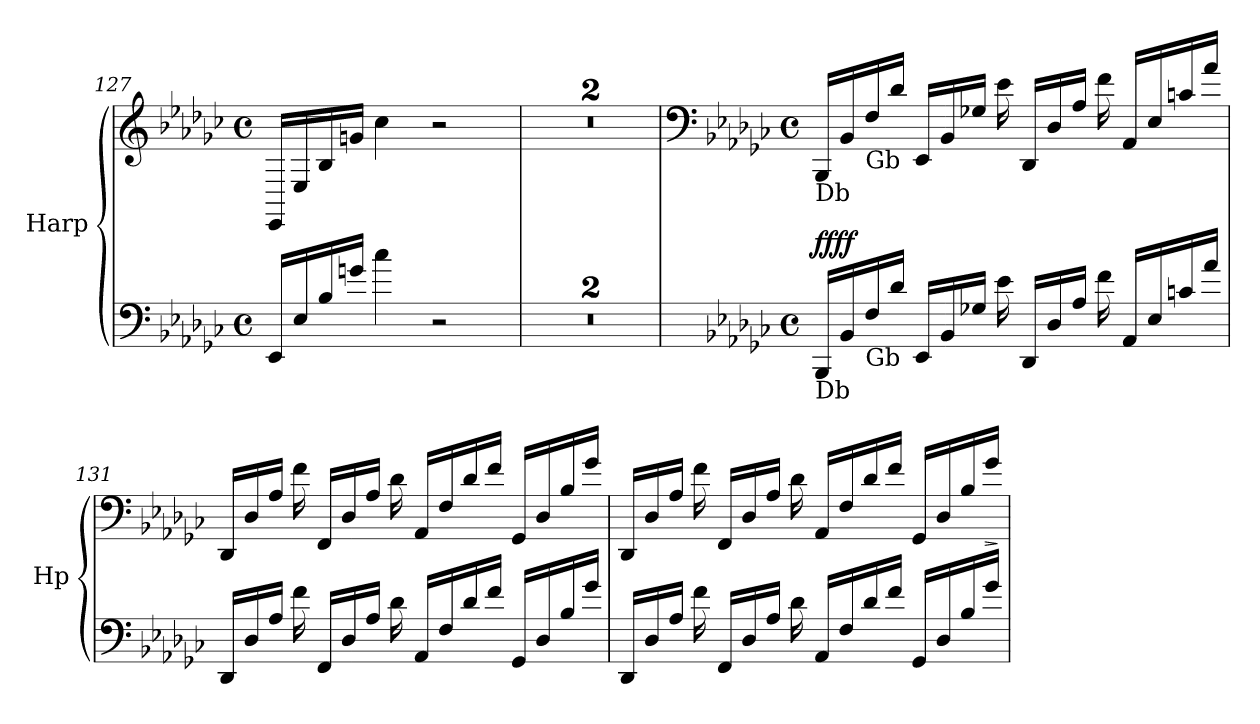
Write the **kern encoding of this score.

**kern	**kern	**dynam
*part1	*part1	*part1
*staff2	*staff1	*staff1/2
*I"Harp	*	*
*I'Hp	*	*
*clefF4	*clefG2	*
*k[b-e-a-d-g-c-]	*k[b-e-a-d-g-c-]	*
*G-:	*G-:	*
*M4/4	*M4/4	*
*met(c)	*met(c)	*
=127	=127	=127
16EE-/LL	16EE-/LL	.
16E-/	16E-/	.
16B-\	16B-\	.
16gn\JJ	16gn\JJ	.
4cc-\	4cc-\	.
2r	2r	.
=128	=128	=128
1r	1r	.
=129	=129	=129
1r	1r	.
!!LO:LB:g=z
=130	=130	=130
*	*clefF4	*
*k[b-e-a-d-g-c-]	*k[b-e-a-d-g-c-]	*
*G-:	*G-:	*
*M4/4	*M4/4	*
*met(c)	*met(c)	*
!	!LO:TX:b:t=Db	!
!LO:TX:b:t=Db	!	!
!	!	!LO:DY:a=2
!	!	!LO:DY:n=1:a
16BBB-/LL	16BBB-/LL	ff ff
16BB-/	16BB-/	.
!	!LO:TX:b:t=Gb	!
!LO:TX:b:t=Gb	!	!
16F/	16F/	.
16d-\JJ	16d-\JJ	.
16EE-/LL	16EE-/LL	.
16BB-/	16BB-/	.
16G-X/JJ	16G-X/JJ	.
16e-\	16e-\	.
16DD-/LL	16DD-/LL	.
16D-/	16D-/	.
16A-/JJ	16A-/JJ	.
16f\	16f\	.
16AA-/LL	16AA-/LL	.
16E-/	16E-/	.
16cn\	16cn\	.
16a-\JJ	16a-\JJ	.
=131	=131	=131
16DD-/LL	16DD-/LL	.
16D-/	16D-/	.
16A-/JJ	16A-/JJ	.
16f\	16f\	.
16FF/LL	16FF/LL	.
16D-/	16D-/	.
16A-/JJ	16A-/JJ	.
16d-\	16d-\	.
16AA-/LL	16AA-/LL	.
16F/	16F/	.
16d-\	16d-\	.
16f\JJ	16f\JJ	.
16GG-/LL	16GG-/LL	.
16D-/	16D-/	.
16B-\	16B-\	.
16g-\JJ	16g-\JJ	.
=132	=132	=132
16DD-/LL	16DD-/LL	.
16D-/	16D-/	.
16A-/JJ	16A-/JJ	.
16f\	16f\	.
16FF/LL	16FF/LL	.
16D-/	16D-/	.
16A-/JJ	16A-/JJ	.
16d-\	16d-\	.
16AA-/LL	16AA-/LL	.
16F/	16F/	.
16d-\	16d-\	.
16f\JJ	16f\JJ	.
16GG-/LL	16GG-/LL	.
16D-/	16D-/	.
16B-\	16B-\	.
!	!	!LO:HP:b
16g-\JJ	16g-\JJ	>
.	.	]
=	=	=
*-	*-	*-
